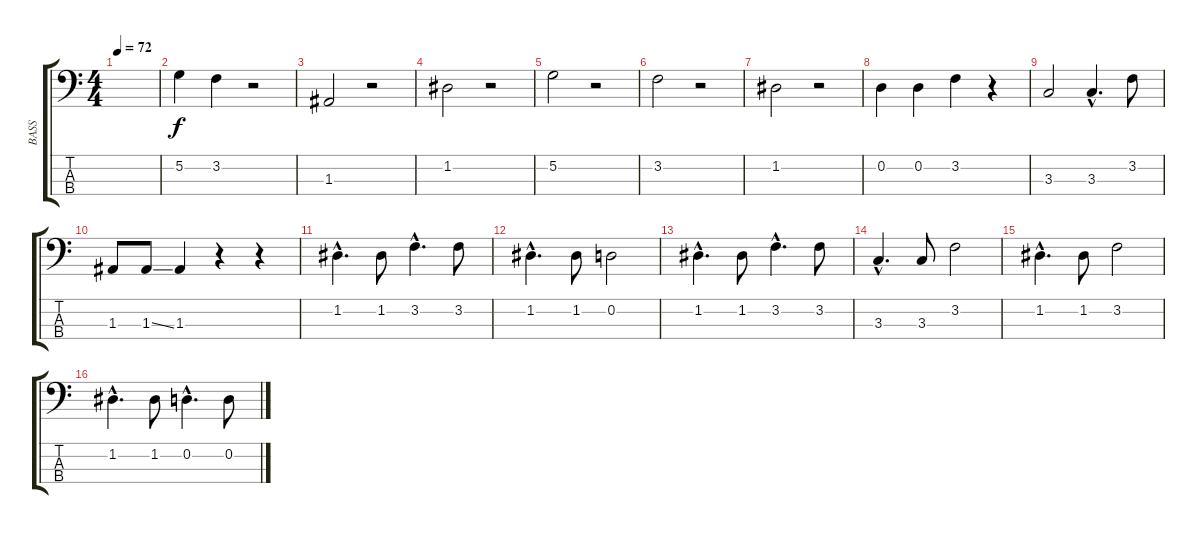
\track ("BASS" "BASS") {instrument electricbassfinger}
\staff {score tabs}
\tuning (G2 D2 A1 E1) {hide}
\ts (4 4)
\tempo 72
\clef f4
\ks c
|
5.2.4 3.2.4 r.2 |
1.3.2 r.2 |
1.2.2 r.2 |
5.2.2 r.2 |
3.2.2 r.2 |
1.2.2 r.2 |
0.2.4 0.2.4 3.2.4 r.4 |
3.3.2 3.3{hac}.4{d} 3.2.8 |
1.3.8 1.3{ss}.8 1.3.4 r.4 r.4 |
1.2{hac}.4{d} 1.2.8 3.2{hac}.4{d} 3.2.8 |
1.2{hac}.4{d} 1.2.8 0.2.2 |
1.2{hac}.4{d} 1.2.8 3.2{hac}.4{d} 3.2.8 |
3.3{hac}.4{d} 3.3.8 3.2.2 |
1.2{hac}.4{d} 1.2.8 3.2.2 |
1.2{hac}.4{d} 1.2.8 0.2{hac}.4{d} 0.2.8
